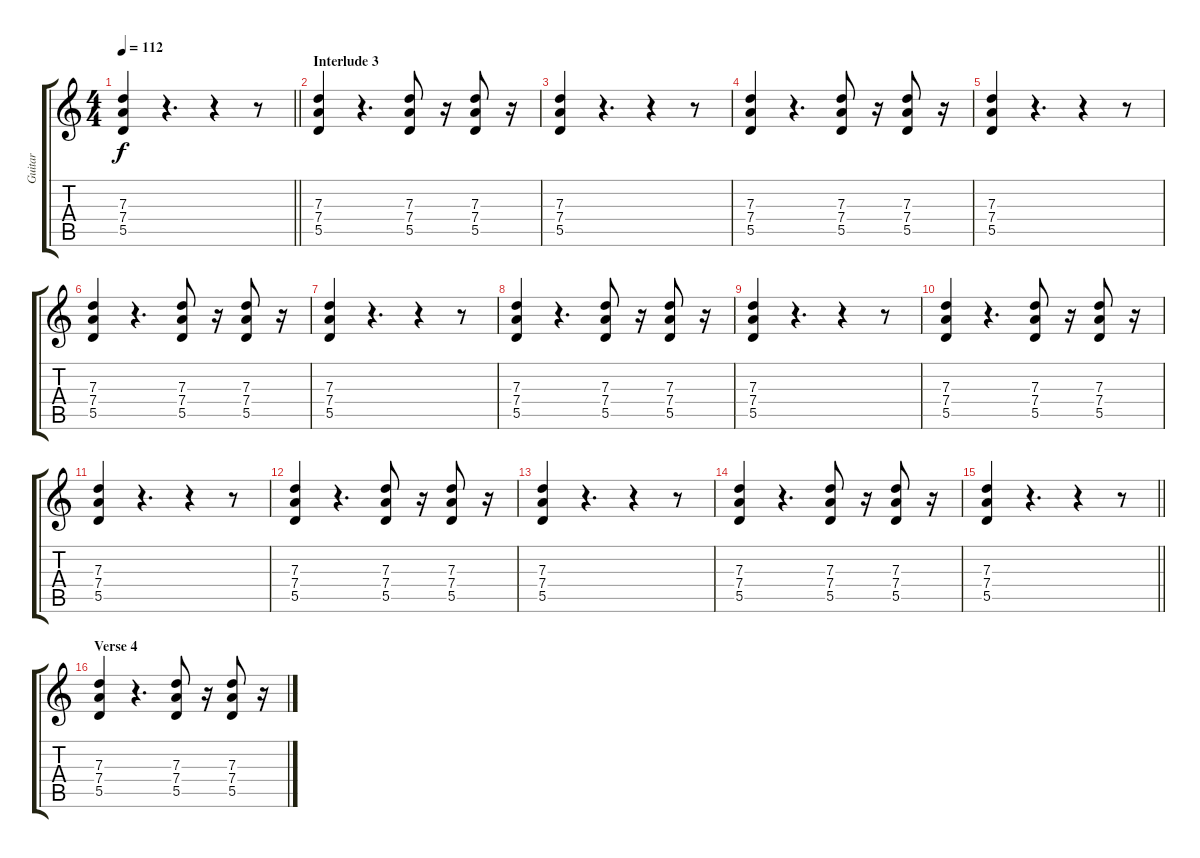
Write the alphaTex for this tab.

\track ("Guitar" "Guitar") {instrument distortionguitar}
\staff {score tabs}
\tuning (E4 B3 G3 D3 A2 E2) {hide}
\ts (4 4)
\tempo 112
\clef g2
\barLineRight lightlight
\ks c
(7.3 7.4 5.5).4{dy f} r.4{d} r.4 r.8 |
\section ("" "Interlude 3")
(7.3 7.4 5.5).4 r.4{d} (7.3 7.4 5.5).8 r.16 (7.3 7.4 5.5).8 r.16 |
(7.3 7.4 5.5).4 r.4{d} r.4 r.8 |
(7.3 7.4 5.5).4 r.4{d} (7.3 7.4 5.5).8 r.16 (7.3 7.4 5.5).8 r.16 |
(7.3 7.4 5.5).4 r.4{d} r.4 r.8 |
(7.3 7.4 5.5).4 r.4{d} (7.3 7.4 5.5).8 r.16 (7.3 7.4 5.5).8 r.16 |
(7.3 7.4 5.5).4 r.4{d} r.4 r.8 |
(7.3 7.4 5.5).4 r.4{d} (7.3 7.4 5.5).8 r.16 (7.3 7.4 5.5).8 r.16 |
(7.3 7.4 5.5).4 r.4{d} r.4 r.8 |
(7.3 7.4 5.5).4 r.4{d} (7.3 7.4 5.5).8 r.16 (7.3 7.4 5.5).8 r.16 |
(7.3 7.4 5.5).4 r.4{d} r.4 r.8 |
(7.3 7.4 5.5).4 r.4{d} (7.3 7.4 5.5).8 r.16 (7.3 7.4 5.5).8 r.16 |
(7.3 7.4 5.5).4 r.4{d} r.4 r.8 |
(7.3 7.4 5.5).4 r.4{d} (7.3 7.4 5.5).8 r.16 (7.3 7.4 5.5).8 r.16 |
\barLineRight lightlight
(7.3 7.4 5.5).4 r.4{d} r.4 r.8 |
\section ("" "Verse 4")
(7.3 7.4 5.5).4 r.4{d} (7.3 7.4 5.5).8 r.16 (7.3 7.4 5.5).8 r.16
